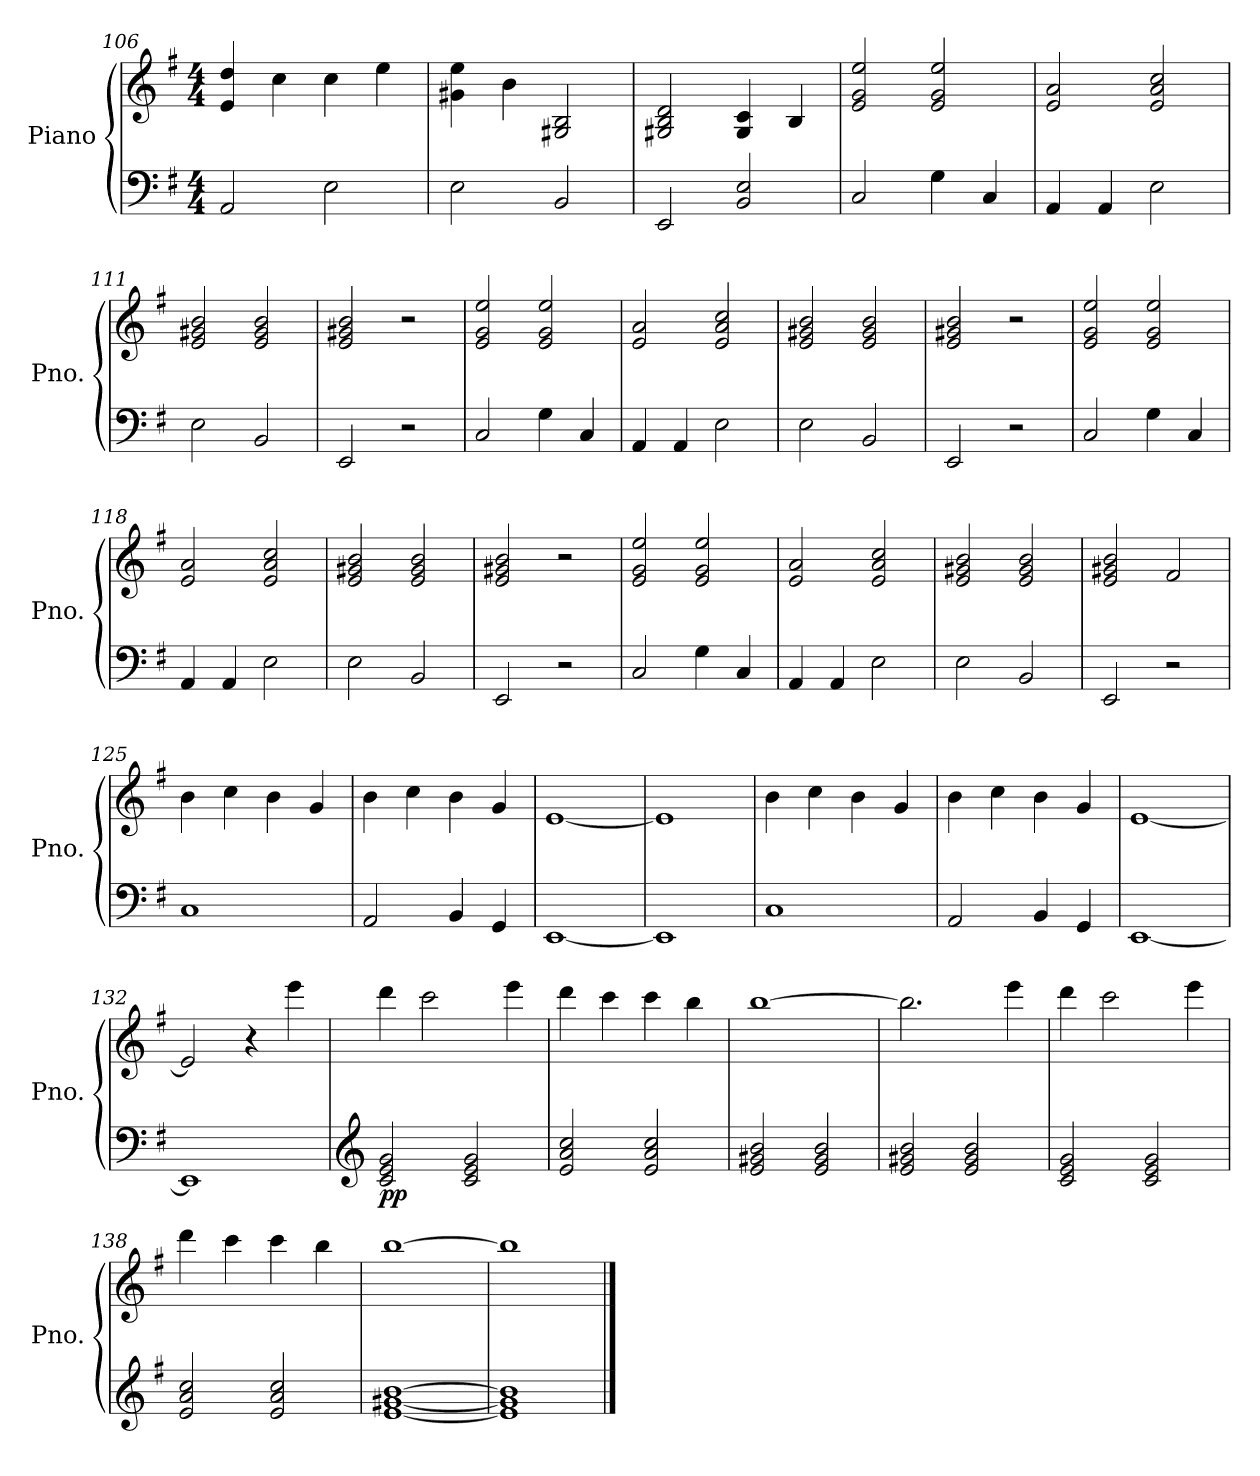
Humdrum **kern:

**kern	**dynam	**kern
*part2	*part2	*part1
*staff2	*staff2	*staff1
*I"Piano	*	*I"Piano
*I'Pno.	*	*I'Pno.
*clefF4	*	*clefG2
*k[f#]	*	*k[f#]
*M4/4	*	*M4/4
=106	=106	=106
2AA/	.	4e/ 4dd/
.	.	4cc\
2E\	.	4cc\
.	.	4ee\
=107	=107	=107
2E\	.	4g#X\ 4ee\
.	.	4b\
2BB/	.	2G#X/ 2B/
=108	=108	=108
2EE/	.	2G#X/ 2B/ 2d/
2BB/ 2E/	.	4G#/ 4c/
.	.	4B/
=109	=109	=109
2C/	.	2e/ 2g/ 2ee/
4G\	.	2e/ 2g/ 2ee/
4C/	.	.
!!LO:LB:g=z
=110	=110	=110
4AA/	.	2e/ 2a/
4AA/	.	.
2E\	.	2e/ 2a/ 2cc/
=111	=111	=111
2E\	.	2e/ 2g#X/ 2b/
2BB/	.	2e/ 2g#/ 2b/
=112	=112	=112
2EE/	.	2e/ 2g#X/ 2b/
2r	.	2r
=113	=113	=113
2C/	.	2e/ 2g/ 2ee/
4G\	.	2e/ 2g/ 2ee/
4C/	.	.
=114	=114	=114
4AA/	.	2e/ 2a/
4AA/	.	.
2E\	.	2e/ 2a/ 2cc/
=115	=115	=115
2E\	.	2e/ 2g#X/ 2b/
2BB/	.	2e/ 2g#/ 2b/
=116	=116	=116
2EE/	.	2e/ 2g#X/ 2b/
2r	.	2r
=117	=117	=117
2C/	.	2e/ 2g/ 2ee/
4G\	.	2e/ 2g/ 2ee/
4C/	.	.
=118	=118	=118
4AA/	.	2e/ 2a/
4AA/	.	.
2E\	.	2e/ 2a/ 2cc/
=119	=119	=119
2E\	.	2e/ 2g#X/ 2b/
2BB/	.	2e/ 2g#/ 2b/
=120	=120	=120
2EE/	.	2e/ 2g#X/ 2b/
2r	.	2r
!!LO:LB:g=z
=121	=121	=121
2C/	.	2e/ 2g/ 2ee/
4G\	.	2e/ 2g/ 2ee/
4C/	.	.
=122	=122	=122
4AA/	.	2e/ 2a/
4AA/	.	.
2E\	.	2e/ 2a/ 2cc/
=123	=123	=123
2E\	.	2e/ 2g#X/ 2b/
2BB/	.	2e/ 2g#/ 2b/
=124	=124	=124
2EE/	.	2e/ 2g#X/ 2b/
2r	.	2f#/
=125	=125	=125
1C	.	4b\
.	.	4cc\
.	.	4b\
.	.	4g/
=126	=126	=126
2AA/	.	4b\
.	.	4cc\
4BB/	.	4b\
4GG/	.	4g/
=127	=127	=127
[1EE	.	[1e
=128	=128	=128
1EE]	.	1e]
=129	=129	=129
1C	.	4b\
.	.	4cc\
.	.	4b\
.	.	4g/
=130	=130	=130
2AA/	.	4b\
.	.	4cc\
4BB/	.	4b\
4GG/	.	4g/
=131	=131	=131
[1EE	.	[1e
!!LO:LB:g=z
=132	=132	=132
1EE]	.	2e/]
.	.	4r
.	.	4eee\
=133	=133	=133
*clefG2	*	*
!	!LO:DY:b	!
2c/ 2e/ 2g/	pp	4ddd\
.	.	2ccc\
2c/ 2e/ 2g/	.	.
.	.	4eee\
=134	=134	=134
2e/ 2a/ 2cc/	.	4ddd\
.	.	4ccc\
2e/ 2a/ 2cc/	.	4ccc\
.	.	4bb\
=135	=135	=135
2e/ 2g#X/ 2b/	.	[1bb
2e/ 2g#/ 2b/	.	.
=136	=136	=136
2e/ 2g#X/ 2b/	.	2.bb\]
2e/ 2g#/ 2b/	.	.
.	.	4eee\
=137	=137	=137
2c/ 2e/ 2g/	.	4ddd\
.	.	2ccc\
2c/ 2e/ 2g/	.	.
.	.	4eee\
=138	=138	=138
2e/ 2a/ 2cc/	.	4ddd\
.	.	4ccc\
2e/ 2a/ 2cc/	.	4ccc\
.	.	4bb\
=139	=139	=139
[1e [1g#X [1b	.	[1bb
=140	=140	=140
1e] 1g#] 1b]	.	1bb]
==	==	==
*-	*-	*-
